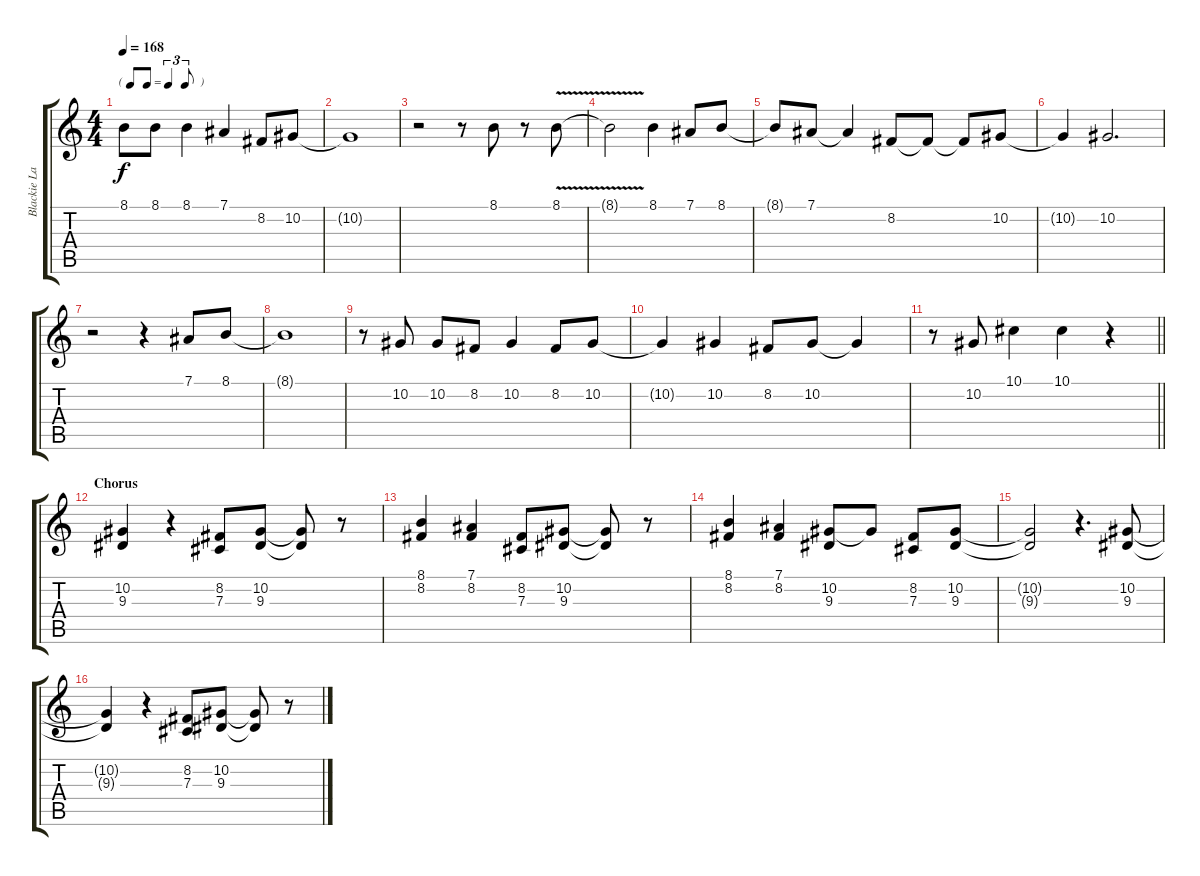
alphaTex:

\track ("Blackie Lawless (vocals)" "Blackie La") {instrument oboe}
\staff {score tabs}
\tuning (Eb4 Bb3 Gb3 Db3 Ab2 Eb2) {hide}
\ts (4 4)
\tf triplet8th
\tempo 168
\clef g2
\ks c
8.1{t}.8{dy f} 8.1.8 8.1.4 7.1.4 8.2.8 10.2.8 |
10.2{t}.1 |
r.2 r.8 8.1.8 r.8 8.1{v}.8 |
8.1{t}.2 8.1.4 7.1.8 8.1.8 |
8.1{t}.8 7.1.8 7.1{t}.4 8.2.8 8.2{t}.8 8.2{t}.8 10.2.8 |
10.2{t}.4 10.2.2{d} |
r.2 r.4 7.1.8 8.1.8 |
8.1{t}.1 |
r.8 10.2.8 10.2.8 8.2.8 10.2.4 8.2.8 10.2.8 |
10.2{t}.4 10.2.4 8.2.8 10.2.8 10.2{t}.4 |
\barLineRight lightlight
r.8 10.2.8 10.1.4 10.1.4 r.4 |
\section ("" "Chorus")
(10.2 9.3).4 r.4 (8.2 7.3).8 (10.2 9.3).8 (10.2{t} 9.3{t}).8 r.8 |
(8.1 8.2).4 (7.1 8.2).4 (8.2 7.3).8 (10.2 9.3).8 (10.2{t} 9.3{t}).8 r.8 |
(8.1 8.2).4 (7.1 8.2).4 (10.2 9.3).8 10.2{t}.8 (8.2 7.3).8 (10.2 9.3).8 |
(10.2{t} 9.3{t}).2 r.4{d} (10.2 9.3).8 |
(10.2{t} 9.3{t}).4 r.4 (8.2 7.3).8 (10.2 9.3).8 (10.2{t} 9.3{t}).8 r.8
